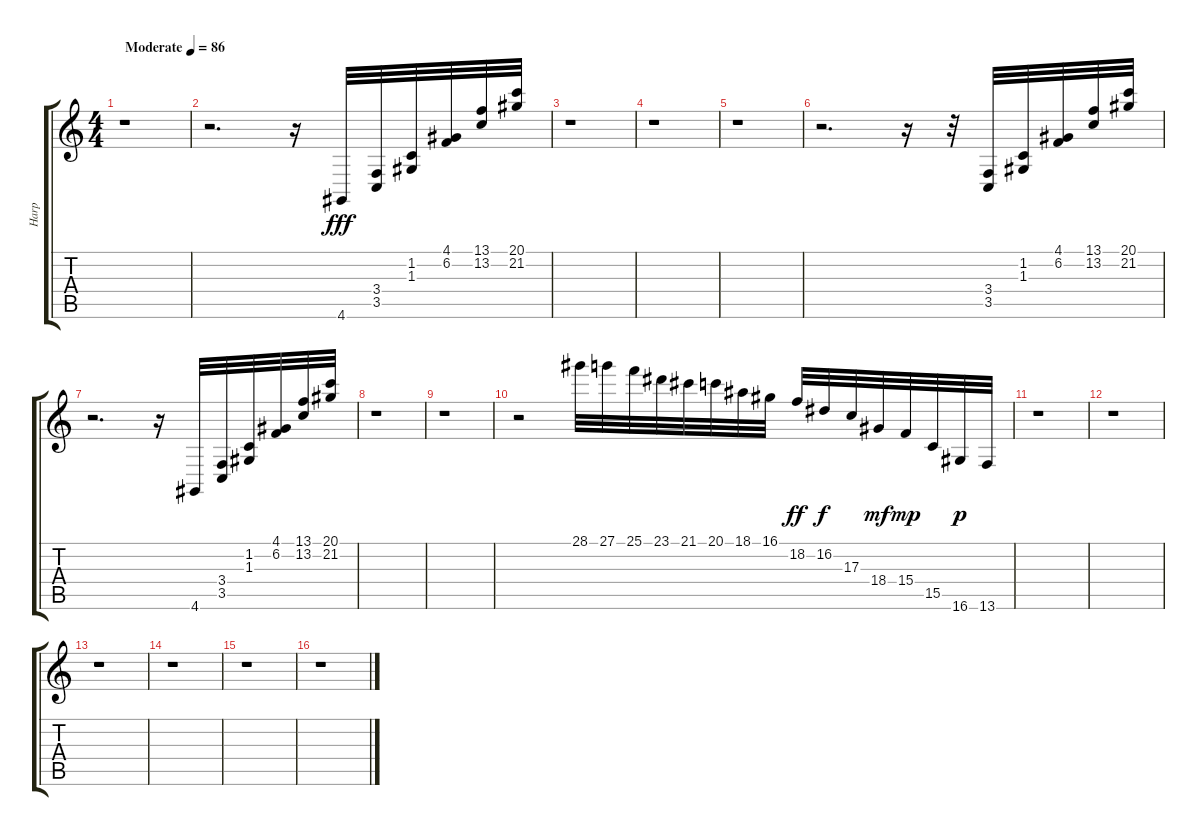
\track ("Harp" "Harp") {instrument orchestralharp}
\staff {score tabs}
\tuning (E4 B3 G3 D3 A2 E2) {hide}
\ts (4 4)
\tempo (86 "Moderate")
\clef g2
\ks c
r.1{dy fff instrument orchestralharp} |
r.2{d} r.16 4.6.32 (3.4 3.5).32 (1.2 1.3).32 (4.1 6.2).32 (13.1 13.2).32 (20.1 21.2).32 |
r.1 |
r.1 |
r.1 |
r.2{d} r.16 r.32 (3.4 3.5).32 (1.2 1.3).32 (4.1 6.2).32 (13.1 13.2).32 (20.1 21.2).32 |
r.2{d} r.16 4.6.32 (3.4 3.5).32 (1.2 1.3).32 (4.1 6.2).32 (13.1 13.2).32 (20.1 21.2).32 |
r.1 |
r.1 |
r.2 28.1.32 27.1.32 25.1.32 23.1.32 21.1.32 20.1.32 18.1.32 16.1.32 18.2.32{dy ff} 16.2.32{dy f} 17.3.32 18.4.32{dy mf} 15.4.32{dy mp} 15.5.32 16.6.32{dy p} 13.6.32 |
r.1 |
r.1 |
r.1 |
r.1 |
r.1 |
r.1
